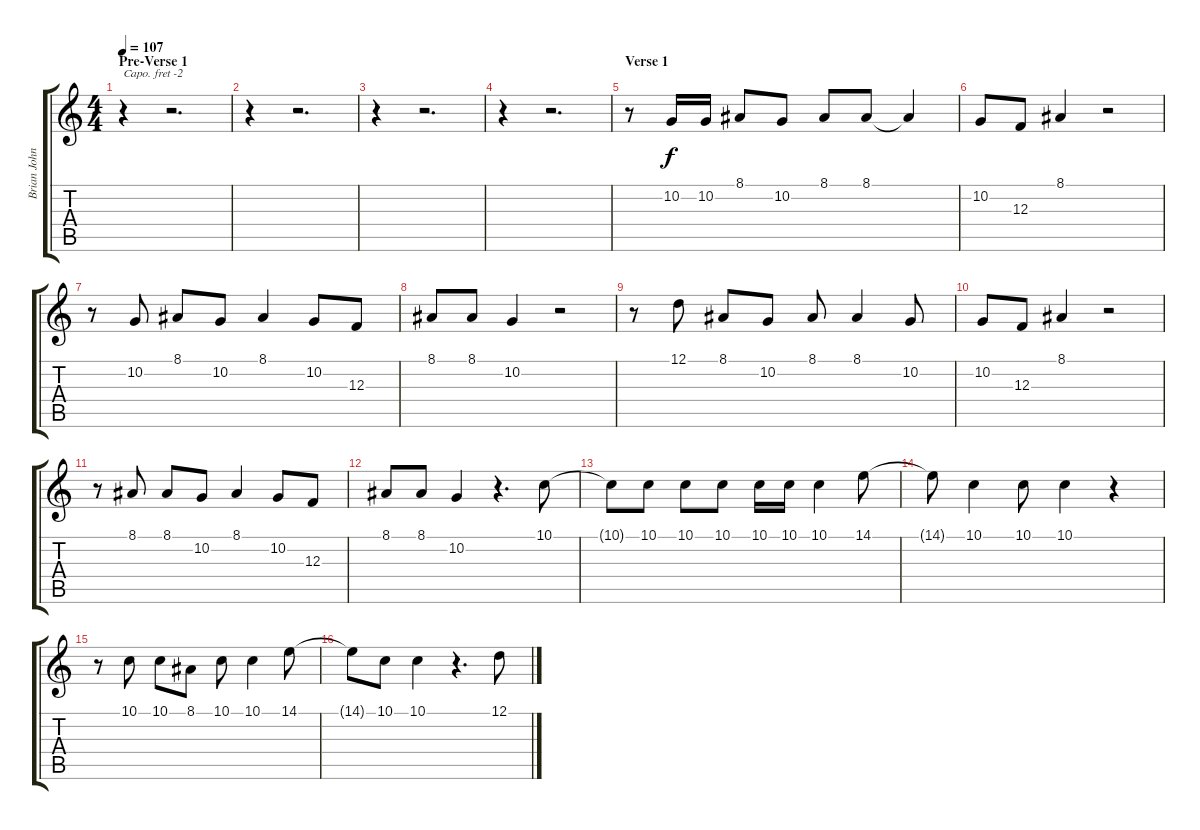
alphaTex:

\track ("Brian Johnson" "Brian John") {instrument trumpet}
\staff {score tabs}
\capo -2
\tuning (E4 B3 G3 D3 A2 E2) {hide}
\ts (4 4)
\section ("" "Pre-Verse 1")
\tempo 107
\clef g2
\ks c
r.4{dy f} r.2{d} |
r.4 r.2{d} |
r.4 r.2{d} |
r.4 r.2{d} |
\section ("" "Verse 1")
r.8 10.2.16 10.2.16 8.1.8 10.2.8 8.1.8 8.1.8 8.1{t}.4 |
10.2.8 12.3.8 8.1.4 r.2 |
r.8 10.2.8 8.1.8 10.2.8 8.1.4 10.2.8 12.3.8 |
8.1.8 8.1.8 10.2.4 r.2 |
r.8 12.1.8 8.1.8 10.2.8 8.1.8 8.1.4 10.2.8 |
10.2.8 12.3.8 8.1.4 r.2 |
r.8 8.1.8 8.1.8 10.2.8 8.1.4 10.2.8 12.3.8 |
8.1.8 8.1.8 10.2.4 r.4{d} 10.1.8 |
10.1{t}.8 10.1.8 10.1.8 10.1.8 10.1.16 10.1.16 10.1.4 14.1.8 |
14.1{t}.8 10.1.4 10.1.8 10.1.4 r.4 |
r.8 10.1.8 10.1.8 8.1.8 10.1.8 10.1.4 14.1.8 |
14.1{t}.8 10.1.8 10.1.4 r.4{d} 12.1.8
